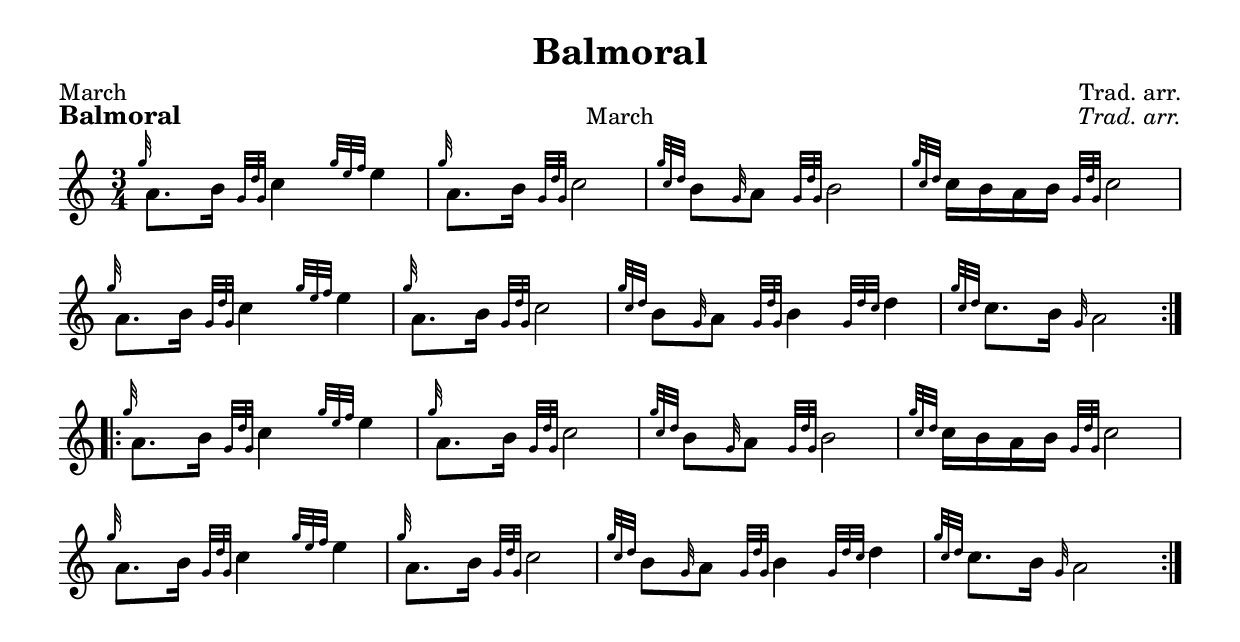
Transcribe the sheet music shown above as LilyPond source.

\version "2.18.2"

\include "bagpipe.ly"
today = #(strftime "%e %B %Y" (localtime (current-time)))

\paper {

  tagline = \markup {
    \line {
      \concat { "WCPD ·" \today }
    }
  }

  scoreTitleMarkup = \markup {
    \column {
      \fill-line {
        \column {
          \large \bold \fromproperty #'header:title
          \bold \fromproperty #'header:subtitle
        }
        \fromproperty #'header:meter
        \line {
          \fromproperty #'header:composer
          \italic \fromproperty #'header:arranger
          \tiny \fromproperty #'header:date
        }
      }
    }
  }

}


\layout {
  indent = 0.0\cm
  \context {
    \Score \remove "Bar_number_engraver"
  }
}

\header {
  title = "Balmoral"
  meter = "March"
  arranger = "Trad. arr."
}

\score {
  {
    \hideKeySignature
    \time 3/4

    \repeat volta 2 {
      \grg a8. b16 \grip c4 \dble e \grg a8. b16 \grip c2
      \dblc b8 \grG a \grip b2 \dblc c16 b a b \grip c2

      \grg a8. b16 \grip c4 \dble e \grg a8. b16 \grip c2
      \dblc b8 \grG a \grip b4 \thrwd d \dblc c8. b16 \grG a2
    }

    \break

    \repeat volta 2 {
      \grg a8. b16 \grip c4 \dble e \grg a8. b16 \grip c2
      \dblc b8 \grG a \grip b2 \dblc c16 b a b \grip c2

      \grg a8. b16 \grip c4 \dble e \grg a8. b16 \grip c2
      \dblc b8 \grG a \grip b4 \thrwd d \dblc c8. b16 \grG a2
    }
  }
}

